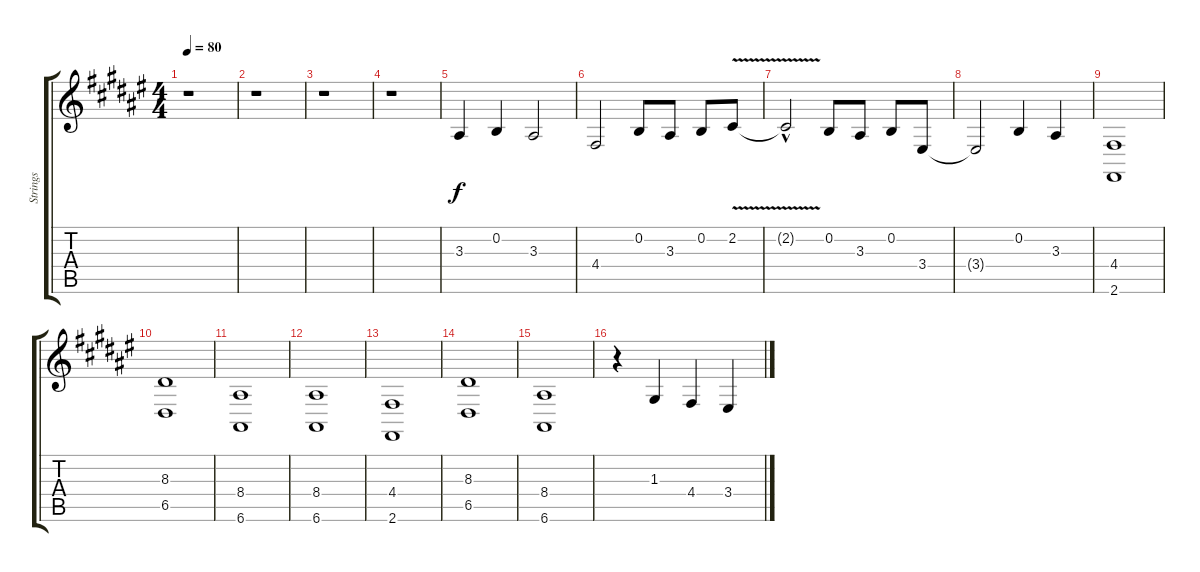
\track ("Strings" "Strings") {instrument stringensemble1}
\staff {score tabs}
\tuning (E4 B3 G3 D3 A2 E2) {hide}
\ts (4 4)
\tempo 80
\clef g2
\ks f#
r.1{dy f} |
r.1 |
r.1 |
r.1 |
3.3.4 0.2.4 3.3.2 |
4.4.2 0.2.8 3.3.8 0.2.8 2.2{v}.8 |
2.2{hac t}.2 0.2.8 3.3.8 0.2.8 3.4.8 |
3.4{t}.2 0.2.4 3.3.4 |
(4.4 2.6).1 |
(8.3 6.5).1 |
(8.4 6.6).1 |
(8.4 6.6).1 |
(4.4 2.6).1 |
(8.3 6.5).1 |
(8.4 6.6).1 |
r.4{volume 16} 1.3.4 4.4.4 3.4.4
